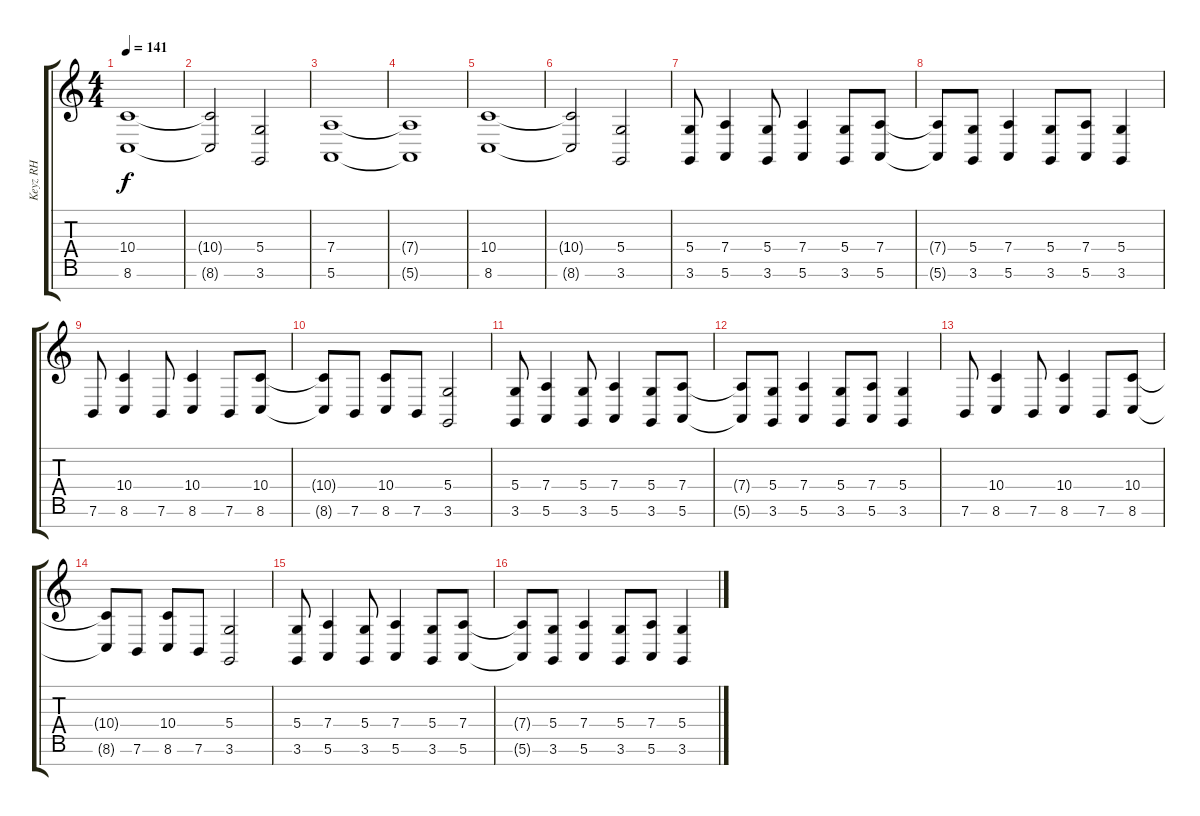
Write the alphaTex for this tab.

\track ("Keyz RH" "Keyz RH") {instrument pad8sweep}
\staff {score tabs}
\tuning (E4 B3 G3 D3 A2 E2 B1) {hide}
\ts (4 4)
\tempo 141
\clef g2
\ks c
(10.4 8.6).1{dy f} |
(10.4{t} 8.6{t}).2 (5.4 3.6).2 |
(7.4 5.6).1 |
(7.4{t} 5.6{t}).1 |
(10.4 8.6).1 |
(10.4{t} 8.6{t}).2 (5.4 3.6).2 |
(5.4 3.6).8{volume 14} (7.4 5.6).4 (5.4 3.6).8 (7.4 5.6).4 (5.4 3.6).8 (7.4 5.6).8 |
(7.4{t} 5.6{t}).8 (5.4 3.6).8 (7.4 5.6).4 (5.4 3.6).8 (7.4 5.6).8 (5.4 3.6).4 |
7.6.8 (10.4 8.6).4 7.6.8 (10.4 8.6).4 7.6.8 (10.4 8.6).8 |
(10.4{t} 8.6{t}).8 7.6.8 (10.4 8.6).8 7.6.8 (5.4 3.6).2 |
(5.4 3.6).8 (7.4 5.6).4 (5.4 3.6).8 (7.4 5.6).4 (5.4 3.6).8 (7.4 5.6).8 |
(7.4{t} 5.6{t}).8 (5.4 3.6).8 (7.4 5.6).4 (5.4 3.6).8 (7.4 5.6).8 (5.4 3.6).4 |
7.6.8 (10.4 8.6).4 7.6.8 (10.4 8.6).4 7.6.8 (10.4 8.6).8 |
(10.4{t} 8.6{t}).8 7.6.8 (10.4 8.6).8 7.6.8 (5.4 3.6).2 |
(5.4 3.6).8 (7.4 5.6).4 (5.4 3.6).8 (7.4 5.6).4 (5.4 3.6).8 (7.4 5.6).8 |
(7.4{t} 5.6{t}).8 (5.4 3.6).8 (7.4 5.6).4 (5.4 3.6).8 (7.4 5.6).8 (5.4 3.6).4
